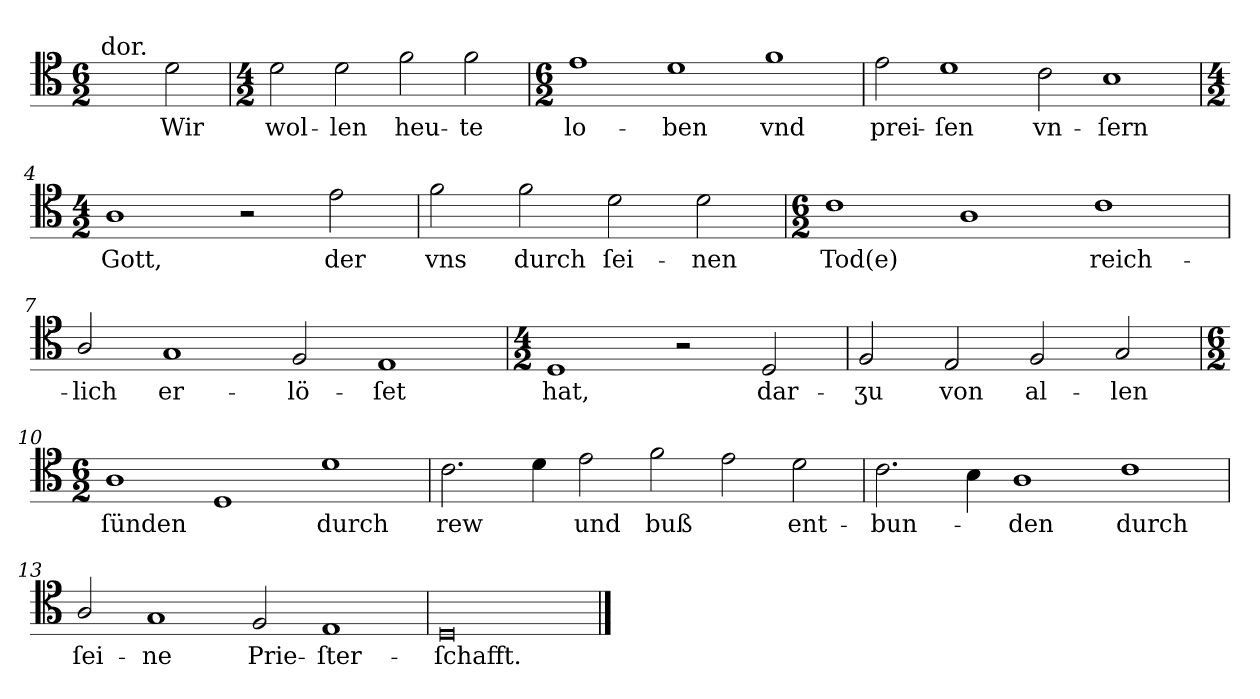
**kern	**text
*part1	*part1
*staff1	*staff1
*clefC4	*
*k[]	*
*D:dor	*
*M6/2	*
=	=
!LO:TX:a:t=dor.	!
2ryy	.
2d	Wir
=1	=1
*M4/2	*
2d	wol-
2d	-len
2f	heu-
2f	-te
=2	=2
*M6/2	*
1e	lo-
1d	-ben
1f	vnd
=3	=3
2e	prei-
1d	-ſen
2c	vn-
1B	-ſern
=4	=4
*M4/2	*
1A	Gott,
2r	.
2e	der
=5	=5
2f	vns
2f	durch
2d	ſei-
2d	-nen
=6	=6
*M6/2	*
1c	Tod(e)
1A	.
1c	reich-
=7	=7
2A/	-lich
1G	er-
2F	-lö-
1E	-ſet
=8	=8
*M4/2	*
1D	hat,
2r	.
2D	dar-
=9	=9
2F	-ʒu
2E	von
2F	al-
2G	-len
=10	=10
*M6/2	*
1A	ſünden
1D	.
1d	durch
=11	=11
2.c	rew
4d	.
2e	und
2f	buß
2e	.
2d	ent-
=12	=12
2.c	-bun-
4B	.
1A	-den
1c	durch
=13	=13
2A/	ſei-
1G	-ne
2F	Prie-
1E	-ſter-
=14	=14
0D/	-ſchafft.
==	==
*-	*-
